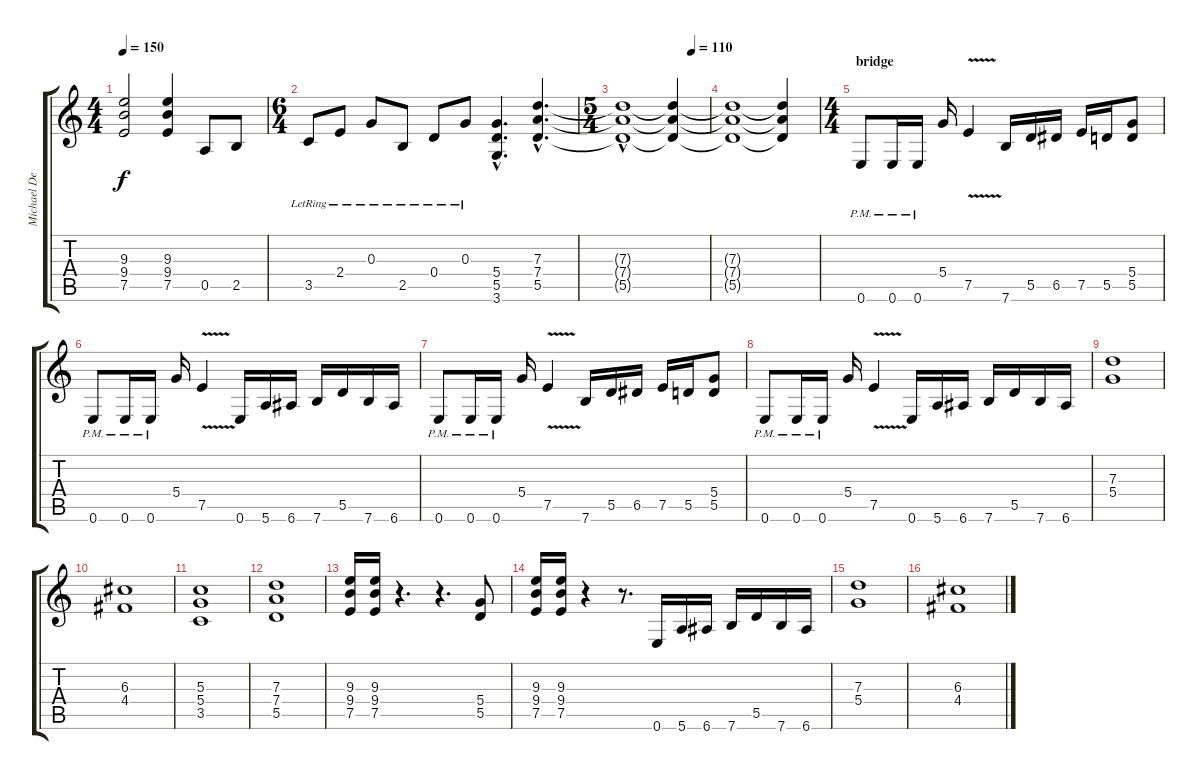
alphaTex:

\track ("Michael Denner" "Michael De") {instrument distortionguitar}
\staff {score tabs}
\tuning (E4 B3 G3 D3 A2 E2) {hide}
\ts (4 4)
\tempo 150
\clef g2
\ks c
(9.3 9.4 7.5).2{dy f} (9.3 9.4 7.5).4 0.5.8 2.5.8 |
\ts (6 4)
3.5{lr}.8 2.4{lr}.8 0.3{lr}.8 2.5{lr}.8 0.4{lr}.8 0.3{lr}.8 (5.4{hac} 5.5{hac} 3.6{hac}).4{d} (7.3{hac} 7.4{hac} 5.5{hac}).4{d} |
\ts (5 4)
\tempo (110 0.8)
(7.3{t} 7.4{hac t} 5.5{t}).1 (7.3{t} 7.4{t} 5.5{t}).4 |
(7.3{t} 7.4{t} 5.5{t}).1 (7.3{t} 7.4{t} 5.5{t}).4 |
\ts (4 4)
\section ("" "bridge")
0.6{pm}.8 0.6{pm}.16 0.6{pm}.16 5.4.16 7.5{v}.4 7.6.16 5.5.16 6.5.16 7.5.16 5.5.16 (5.4 5.5).8 |
0.6{pm}.8 0.6{pm}.16 0.6{pm}.16 5.4.16 7.5{v}.4 0.6.16 5.6.16 6.6.16 7.6.16 5.5.16 7.6.16 6.6.16 |
0.6{pm}.8 0.6{pm}.16 0.6{pm}.16 5.4.16 7.5{v}.4 7.6.16 5.5.16 6.5.16 7.5.16 5.5.16 (5.4 5.5).8 |
0.6{pm}.8 0.6{pm}.16 0.6{pm}.16 5.4.16 7.5{v}.4 0.6.16 5.6.16 6.6.16 7.6.16 5.5.16 7.6.16 6.6.16 |
(7.3 5.4).1{volume 14} |
(6.3 4.4).1 |
(5.3 5.4 3.5).1 |
(7.3 7.4 5.5).1 |
(9.3 9.4 7.5).16{volume 13} (9.3 9.4 7.5).16 r.4{d} r.4{d} (5.4 5.5).8 |
(9.3 9.4 7.5).16 (9.3 9.4 7.5).16 r.4 r.8{d} 0.6.16 5.6.16 6.6.16 7.6.16 5.5.16 7.6.16 6.6.16 |
(7.3 5.4).1{volume 14} |
(6.3 4.4).1
